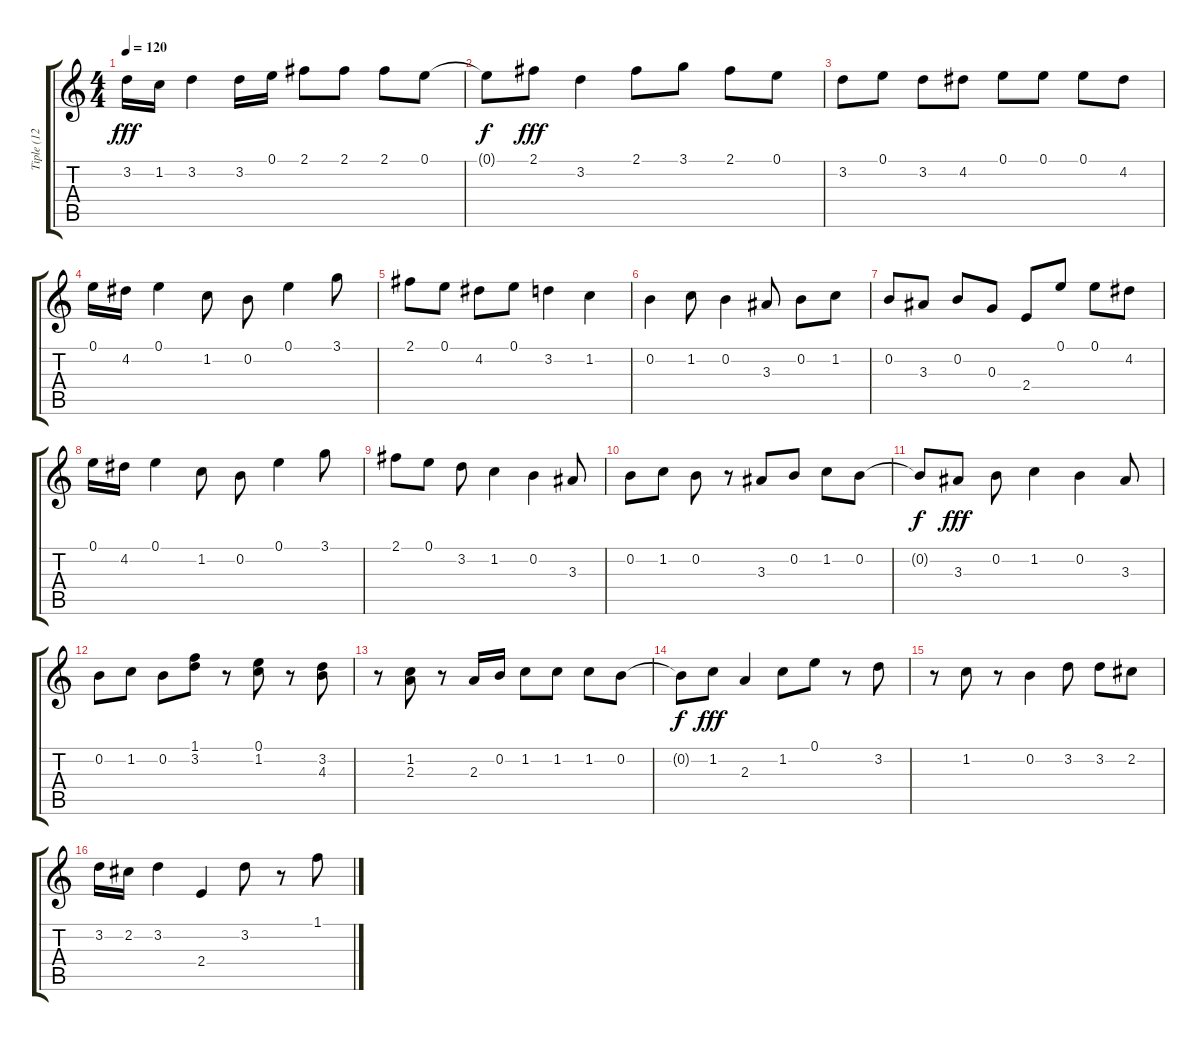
\track ("Tiple (12 string Guitar)" "Tiple (12 ") {instrument acousticguitarsteel}
\staff {score tabs}
\tuning (E4 B3 G3 D3 A2 E2) {hide}
\ts (4 4)
\tempo 120
\clef g2
\ks c
3.2.16{dy fff} 1.2.16 3.2.4 3.2.16 0.1.16 2.1.8 2.1.8 2.1.8 0.1.8 |
0.1{t}.8{dy f} 2.1.8{dy fff} 3.2.4 2.1.8 3.1.8 2.1.8 0.1.8 |
3.2.8 0.1.8 3.2.8 4.2.8 0.1.8 0.1.8 0.1.8 4.2.8 |
0.1.16 4.2.16 0.1.4 1.2.8 0.2.8 0.1.4 3.1.8 |
2.1.8 0.1.8 4.2.8 0.1.8 3.2.4 1.2.4 |
0.2.4 1.2.8 0.2.4 3.3.8 0.2.8 1.2.8 |
0.2.8 3.3.8 0.2.8 0.3.8 2.4.8 0.1.8 0.1.8 4.2.8 |
0.1.16 4.2.16 0.1.4 1.2.8 0.2.8 0.1.4 3.1.8 |
2.1.8 0.1.8 3.2.8 1.2.4 0.2.4 3.3.8 |
0.2.8 1.2.8 0.2.8 r.8 3.3.8 0.2.8 1.2.8 0.2.8 |
0.2{t}.8{dy f} 3.3.8{dy fff} 0.2.8 1.2.4 0.2.4 3.3.8 |
0.2.8 1.2.8 0.2.8 (1.1 3.2).8 r.8 (0.1 1.2).8 r.8 (3.2 4.3).8 |
r.8 (1.2 2.3).8 r.8 2.3.16 0.2.16 1.2.8 1.2.8 1.2.8 0.2.8 |
0.2{t}.8{dy f} 1.2.8{dy fff} 2.3.4 1.2.8 0.1.8 r.8 3.2.8 |
r.8 1.2.8 r.8 0.2.4 3.2.8 3.2.8 2.2.8 |
3.2.16 2.2.16 3.2.4 2.4.4 3.2.8 r.8 1.1.8
